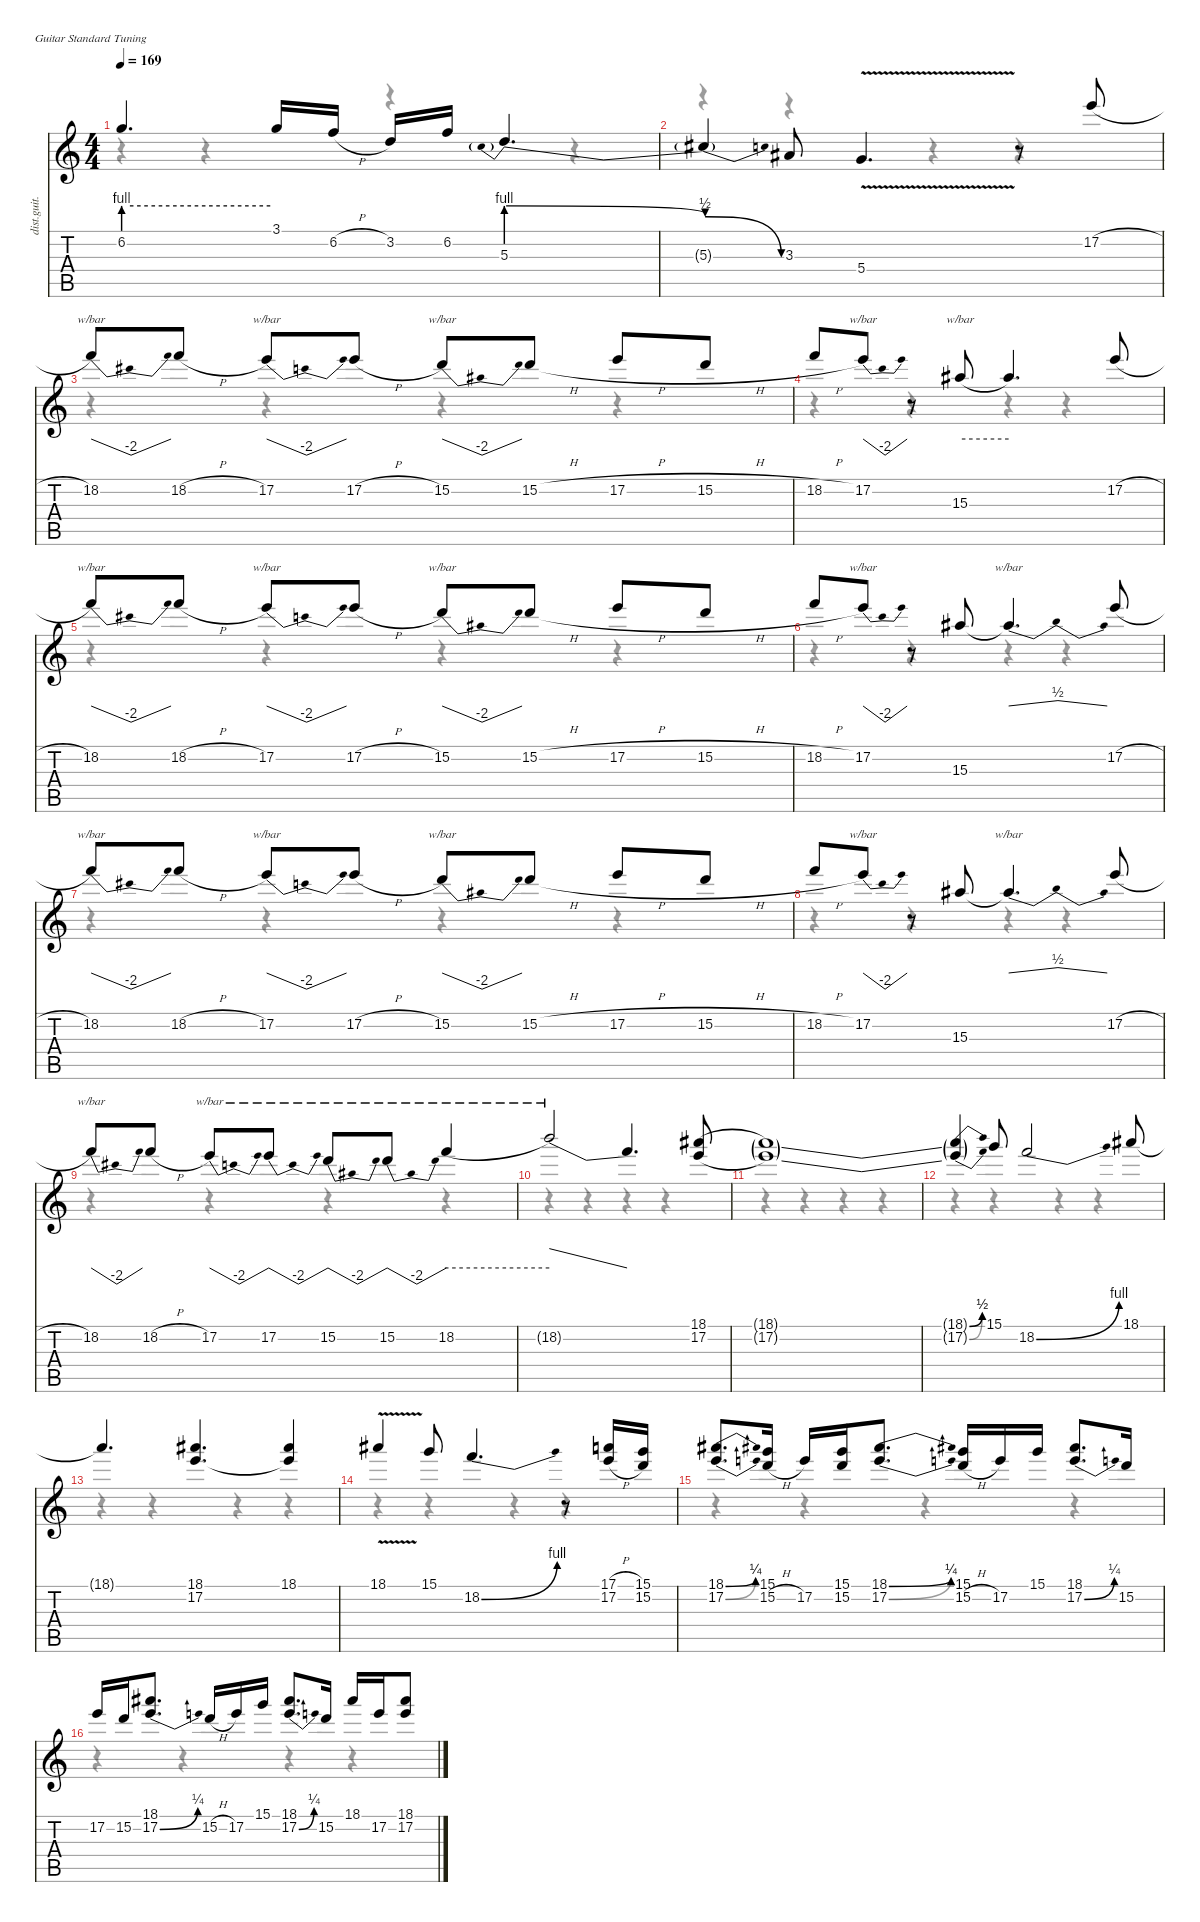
\defaultSystemsLayout 4
\hideDynamics
\bracketExtendMode nobrackets
\otherSystemsTrackNameOrientation horizontal
\track ("Lead" "dist.guit.") {instrument distortionguitar}
\staff {score tabs}
\tuning (E4 B3 G3 D3 A2 E2)
\voice
\ts (4 4)
\tempo 169
\clef g2
\ks c
6.2{be (hold 0 4 60 4) t}.4{d dy f beam Up} 3.1.16{dy ff beam Up} 6.2{h}.16{beam Up} 3.2.16{dy f beam Up} 6.2.16{dy ff beam Up} 5.3{be (prebendrelease 0 4 60 2)}.4{d beam Up} |
5.3{be (release 0 2 60 0) t}.4{dy f beam Up} 3.3{acc #}.8{dy ff beam Up} 5.4{v}.4{d beam Up} r.8{beam Up} 17.2{h}.8{beam Up} |
18.2.8{tbe (dip default 0 0 30 -8 60 0) beam Up} 18.2{h}.8{beam Up} 17.2.8{tbe (dip default 0 0 30 -8 60 0) beam Up} 17.2{h}.8{beam Up} 15.2.8{tbe (dip default 0 0 30 -8 60 0) beam Up} 15.2{h}.8{beam Up} 17.2{h}.8{beam Up} 15.2{h}.8{beam Up} |
18.2{h}.8{beam Up} 17.2.8{tbe (dip default 0 0 30 -8 60 0) beam Up} r.8{beam Up} 15.3{acc #}.8{tbe (hold default 0 0 60 0) beam Up} 15.3{t acc #}.4{d dy f beam Up} 17.2{h}.8{dy ff beam Up} |
18.2.8{tbe (dip default 0 0 30 -8 60 0) beam Up} 18.2{h}.8{beam Up} 17.2.8{tbe (dip default 0 0 30 -8 60 0) beam Up} 17.2{h}.8{beam Up} 15.2.8{tbe (dip default 0 0 30 -8 60 0) beam Up} 15.2{h}.8{beam Up} 17.2{h}.8{beam Up} 15.2{h}.8{beam Up} |
18.2{h}.8{beam Up} 17.2.8{tbe (dip default 0 0 30 -8 60 0) beam Up} r.8{beam Up} 15.3{acc #}.8{beam Up} 15.3{t acc #}.4{d tbe (dip default 0 0 30 2 60 0) dy f beam Up} 17.2{h}.8{dy ff beam Up} |
18.2.8{tbe (dip default 0 0 30 -8 60 0) beam Up} 18.2{h}.8{beam Up} 17.2.8{tbe (dip default 0 0 30 -8 60 0) beam Up} 17.2{h}.8{beam Up} 15.2.8{tbe (dip default 0 0 30 -8 60 0) beam Up} 15.2{h}.8{beam Up} 17.2{h}.8{beam Up} 15.2{h}.8{beam Up} |
18.2{h}.8{beam Up} 17.2.8{tbe (dip default 0 0 30 -8 60 0) beam Up} r.8{beam Up} 15.3{acc #}.8{beam Up} 15.3{t acc #}.4{d tbe (dip default 0 0 30 2 60 0) dy f beam Up} 17.2{h}.8{dy ff beam Up} |
18.2.8{tbe (dip default 0 0 30 -8 60 0) beam Up} 18.2{h}.8{beam Up} 17.2.8{tbe (dip default 0 0 30 -8 60 0) beam Up} 17.2.8{tbe (dip default 0 0 30 -8 60 0) dy f beam Up} 15.2.8{tbe (dip default 0 0 30 -8 60 0) dy ff beam Up} 15.2.8{tbe (dip default 0 0 30 -8 60 0) beam Up} 18.2.4{tbe (hold default 0 0 60 0) beam Up} |
18.2{t}.2{tbe (dive default 0 12 60 0) dy f beam Up} 18.2{t}.4{d beam Up} (18.1{be (hold 0 0 60 0) acc #} 17.2{be (hold 0 0 60 0)}).8{beam Up} |
(18.1{t acc #} 17.2{t}).1{beam Up} |
(18.1{be (bend 0 0 60 2) t acc #} 17.2{be (bend 0 0 60 2) t}).4{beam Up} 15.1.8{beam Up} 18.2{be (bend 0 0 4.999999799999999 4)}.2{dy ff beam Up} 18.1{acc #}.8{dy f beam Up} |
18.1{t acc #}.4{d beam Up} (18.1{acc #} 17.2).4{d beam Up} (18.1{acc #} 17.2{t}).4{beam Up} |
18.1{v acc #}.4{beam Up} 15.1.8{beam Up} 18.2{be (bend 0 0 19.999999199999998 4)}.4{d dy ff beam Up} r.8{beam Up} (17.1{h} 17.2{h}).16{dy f beam Up} (15.1 15.2).16{beam Up} |
(18.1{be (bend 0 0 60 1) acc #} 17.2{be (bend 0 0 60 1)}).8{d beam Up} (15.1 15.2{h}).16{beam Up} 17.2.16{beam Up} (15.1 15.2).16{beam Up} (18.1{be (bend 0 0 60 1) acc #} 17.2{be (bend 0 0 60 1)}).8{d beam Up} (15.1 15.2{h}).16{beam Up} 17.2.16{beam Up} 15.1.16{beam Up} (18.1{acc #} 17.2{be (bend 0 0 60 1)}).8{d dy mp beam Up} 15.2.16{dy f beam Up} |
17.2.16{beam Up} 15.2.16{beam Up} (18.1{acc #} 17.2{be (bend 0 0 60 1)}).8{d beam Up} 15.2{h}.16{beam Up} 17.2.16{beam Up} 15.1.16{beam Up} (18.1{acc #} 17.2{be (bend 0 0 60 1)}).8{d dy mp beam Up} 15.2.16{dy f beam Up} 18.1{acc #}.16{beam Up} 17.2.16{beam Up} (18.1{be (hold 0 0 60 0) acc #} 17.2{be (hold 0 0 60 0)}).8{beam Up}
\voice
\clef g2
\ottava regular
\simile none
\ks c
r.4{dy mf beam Down} r.4{beam Down} r.4{beam Down} r.4{beam Down} |
r.4{beam Down} r.4{beam Down} r.4{beam Down} r.4{beam Down} |
r.4{beam Down} r.4{beam Down} r.4{beam Down} r.4{beam Down} |
r.4{beam Down} r.4{beam Down} r.4{beam Down} r.4{beam Down} |
r.4{beam Down} r.4{beam Down} r.4{beam Down} r.4{beam Down} |
r.4{beam Down} r.4{beam Down} r.4{beam Down} r.4{beam Down} |
r.4{beam Down} r.4{beam Down} r.4{beam Down} r.4{beam Down} |
r.4{beam Down} r.4{beam Down} r.4{beam Down} r.4{beam Down} |
r.4{beam Down} r.4{beam Down} r.4{beam Down} r.4{beam Down} |
r.4{beam Down} r.4{beam Down} r.4{beam Down} r.4{beam Down} |
r.4{beam Down} r.4{beam Down} r.4{beam Down} r.4{beam Down} |
r.4{beam Down} r.4{beam Down} r.4{beam Down} r.4{beam Down} |
r.4{beam Down} r.4{beam Down} r.4{beam Down} r.4{beam Down} |
r.4{beam Down} r.4{beam Down} r.4{beam Down} r.4{beam Down} |
r.4{beam Down} r.4{beam Down} r.4{beam Down} r.4{beam Down} |
r.4{beam Down} r.4{beam Down} r.4{beam Down} r.4{beam Down}
